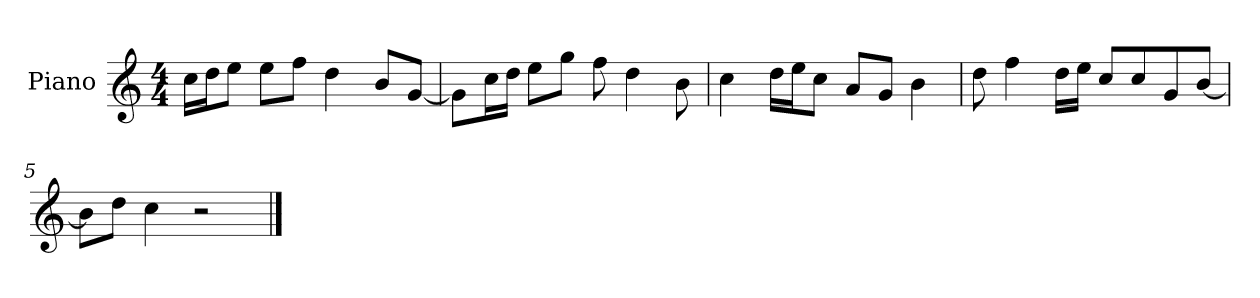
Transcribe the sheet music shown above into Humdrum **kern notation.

**kern
*part1
*staff1
*I"Piano
*I'P-no
*clefG2
*k[]
*M4/4
*MM90
=1
16cc\LL
16dd\J
8ee\J
8ee\L
8ff\J
4dd\
8b/L
[8g/J
=2
8g\L]
16cc\L
16dd\JJ
8ee\L
8gg\J
8ff\
4dd\
8b\
=3
4cc\
16dd\LL
16ee\J
8cc\J
8a/L
8g/J
4b\
=4
8dd\
4ff\
16dd\LL
16ee\JJ
8cc/L
8cc/
8g/
[8b/J
=5
8b\L]
8dd\J
4cc\
2r
==
*-
